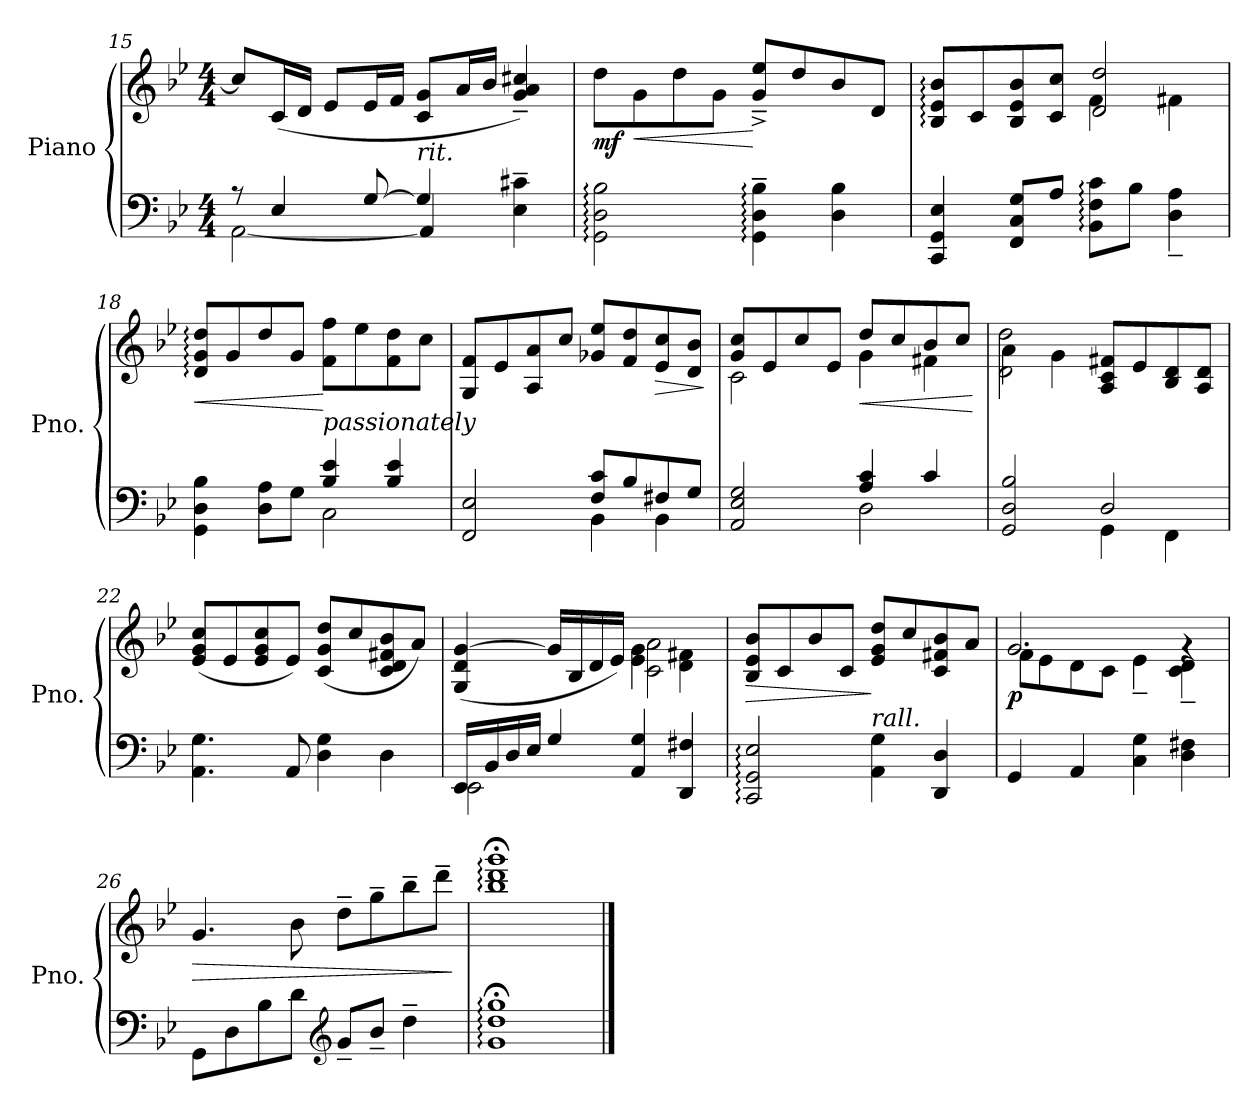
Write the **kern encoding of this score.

**kern	**kern	**dynam
*part1	*part1	*part1
*staff2	*staff1	*staff1/2
*I"Piano	*	*
*I'Pno.	*	*
*clefF4	*clefG2	*
*k[b-e-]	*k[b-e-]	*
*M4/4	*M4/4	*
=15	=15	=15
*^	*	*
8rA	[2AA\	8cc/L]	.
4E-/	.	(16c/L	.
.	.	16d/JJ	.
.	.	8e-/L	.
[8G/	.	16e-/L	.
.	.	16f/JJ	.
*	*	*MM58	*
!LO:TX:a:i:t=rit.	!	!	!
4G/]	4AA/]	8c/ 8g/L	.
.	.	16a/L	.
.	.	16b-/JJ	.
*	*	*MM48	*
4E-\~ 4c#X\~	4ryy	4g/~ 4a/~ 4cc#X/~)	.
*v	*v	*	*
!!LO:LB:g=z
=16	=16	=16
*	*MM68	*
*^	*	*
!LO:TX:a:i:t=a tempo	!	!	!
!	!	!	!LO:DY:b
*v	*v	*	*
2GG\: 2D\: 2B-\:	8dd\L	mf
!	!	!LO:HP:b
.	8g\	<
.	8dd\	.
.	8g\J	.
4GG\:~ 4D\:~ 4B-\:~	8g/^~ 8ee-/^~L	[
.	8dd/	.
4D\ 4B-\	8b-/	.
.	8d/J	.
=17	=17	=17
*^	*^	*
1ryy	4CC/ 4GG/ 4E-/	2ryy	8B-/: 8e-/: 8b-/:L	.
.	.	.	8c/	.
.	8FF/ 8C/ 8G/L	.	8B-/ 8e-/ 8b-/	.
.	8A/J	.	8c/ 8cc/J	.
.	8BB-\: 8F\: 8c\:L	4f\	2d/ 2dd/	.
.	8B-\J	.	.	.
.	4D\~ 4A\~	4f#X\	.	.
*	*	*v	*v	*
=18	=18	=18	=18
!	!	!	!LO:HP:b
4GG\ 4D\ 4B-\	2ryy	8d/: 8g/: 8dd/:L	<
.	.	8g/	.
8D\ 8A\L	.	8dd/	.
8G\J	.	8g/J	.
!LO:TX:a:i:t=passionately	!	!	!
4B-/ 4e-/	2C\	8f\ 8ff\L	[
.	.	8ee-\	.
4B-/ 4e-/	.	8f\ 8dd\	.
.	.	8cc\J	.
!!LO:LB:g=z
=19	=19	=19	=19
2FF/ 2E-/	2ryy	8G/ 8f/L	.
.	.	8e-/	.
.	.	8A/ 8a/	.
.	.	8cc/J	.
8F/ 8c/L	4BB-\	8g-X/ 8ee-/L	.
8B-/	.	8f/ 8dd/	.
!	!	!	!LO:HP:b
8F#X/	4BB-\	8e-/ 8cc/	>
8G/J	.	8d/ 8b-/J	.
*v	*v	*	*
.	.	]
=20	=20	=20
*^	*^	*
2AA/ 2E-/ 2G/	2ryy	8g/ 8cc/L	2c\	.
.	.	8e-/	.	.
.	.	8cc/	.	.
.	.	8e-/J	.	.
!	!	!	!	!LO:HP:b
4A/ 4c/	2D\	8dd/L	4g\	<
.	.	8cc/	.	.
4c/	.	8b-/	4f#X\	.
.	.	8cc/J	.	.
*v	*v	*	*	*
*	*v	*v	*
.	.	[
=21	=21	=21
*^	*^	*
2GG/ 2D/ 2B-/	2ryy	4a\	2d\ 2dd\	.
.	.	4g\	.	.
2D/	4GG\	8A/ 8c/ 8f#X/L	2ryy	.
.	.	8e-/	.	.
.	4FF\	8B-/ 8d/	.	.
.	.	8A/ 8d/J	.	.
*v	*v	*	*	*
*	*v	*v	*
!!LO:LB:g=z
=22	=22	=22
4.AA\ 4.G\	(8e-/ 8g/ 8cc/L	.
.	8e-/	.
.	8e-/ 8g/ 8cc/	.
8AA/	8e-/J)	.
4D\ 4G\	(8c/ 8g/ 8dd/L	.
.	8cc/	.
4D\	8c/ 8d/ 8f#X/ 8b-/	.
.	8a/J)	.
=23	=23	=23
*^	*^	*
16EE-/LL	2EE-\	2ryy	(4G/ 4d/ [4g/	.
16BB-/	.	.	.	.
16D/	.	.	.	.
16E-/JJ	.	.	.	.
4G/	.	.	16g/LL]	.
.	.	.	16B-/	.
.	.	.	16d/	.
.	.	.	16e-/JJ)	.
4AA/ 4G/	2ryy	4e-\ 4g\	2c\ 2a\	.
4DD/ 4F#X/	.	4d\ 4f#X\	.	.
*v	*v	*	*	*
*	*v	*v	*
=24	=24	=24
!	!	!LO:HP:b
2CC/: 2GG/: 2E-/:	8B-/ 8e-/ 8b-/L	>
.	8c/	.
.	8b-/	.
.	8c/J	.
*	*MM58	*
!LO:TX:a:i:t=rall.	!	!
4AA\ 4G\	8e-/ 8g/ 8dd/L	]
*	*MM52	*
.	8cc/	.
*	*MM48	*
4DD/ 4D/	8c/ 8f#X/ 8b-/	.
*	*MM45	*
.	8a/J	.
!!LO:LB:g=z
=25	=25	=25
*	*^	*
!	!	!	!LO:DY:b
4GG/	2.g/	8f\L	p
.	.	8e-\	.
4AA/	.	8d\	.
.	.	8c\J	.
4C\ 4G\	.	4e-~\	.
4D\ 4F#X\	4rg	4c\~ 4d\~	.
=26	=26	=26	=26
!	!	!	!LO:HP:b
*	*v	*v	*
8GG\L	4.g/	>
8D\	.	.
8B-\	.	.
8d\J	8b-\	.
*clefG2	*	*
8g~/L	8dd~\L	.
8b-~/J	8gg~\	.
4dd~\	8bb-~\	.
.	8ddd~\J	.
.	.	]
=27	=27	=27
*	*MM68	*
1g;<: 1dd;<: 1gg;<:	1bb-;<: 1ddd;<: 1ggg;<:	.
==	==	==
*-	*-	*-
